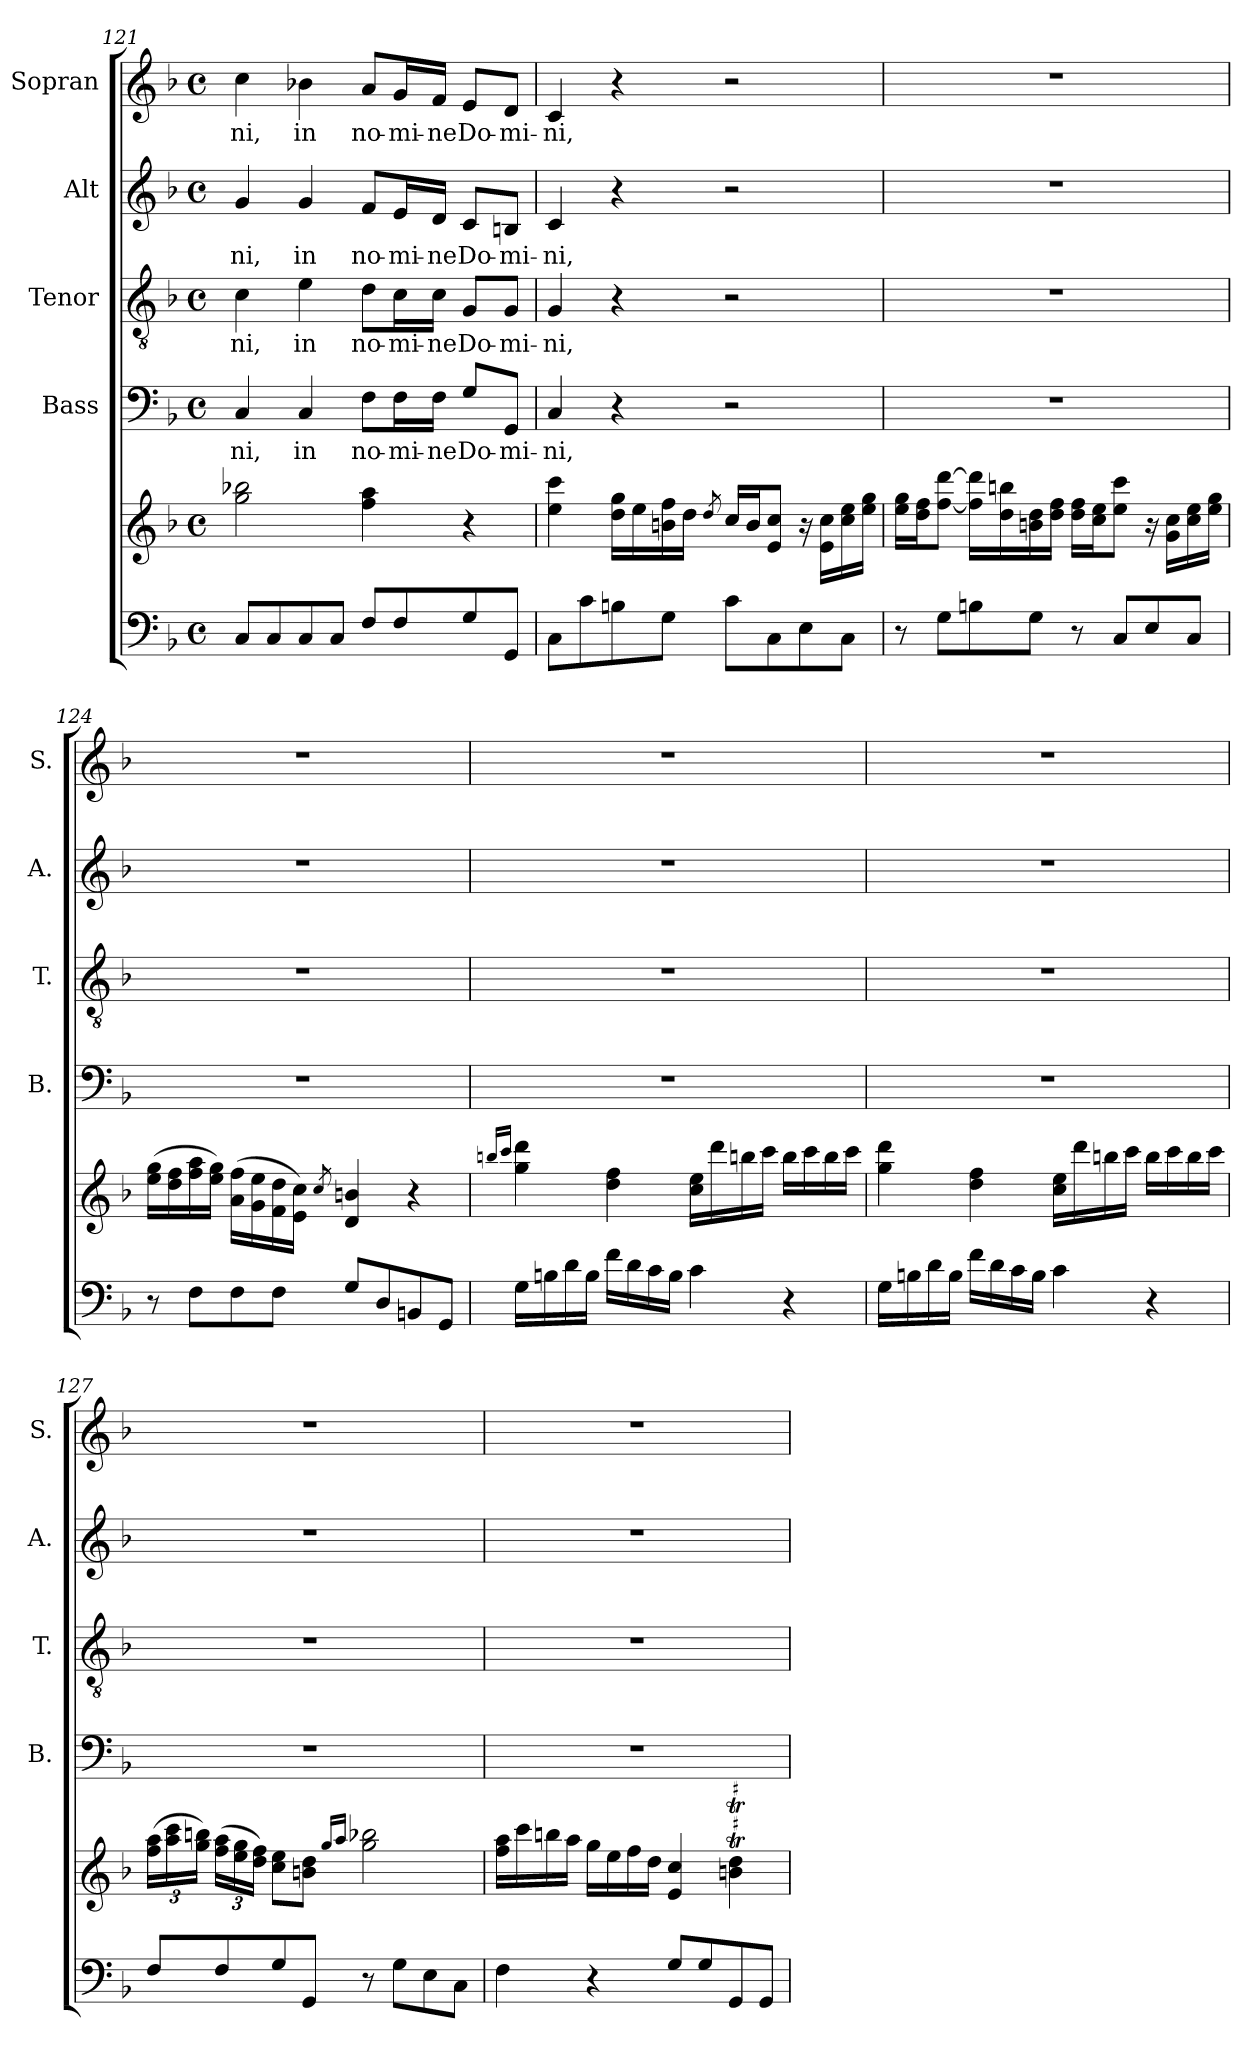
**kern	**kern	**kern	**text	**kern	**text	**kern	**text	**kern	**text
*part5	*part5	*part4	*part4	*part3	*part3	*part2	*part2	*part1	*part1
*staff6	*staff5	*staff4	*staff4	*staff3	*staff3	*staff2	*staff2	*staff1	*staff1
*	*	*I"Bass	*	*I"Tenor	*	*I"Alt	*	*I"Sopran	*
*	*	*I'B.	*	*I'T.	*	*I'A.	*	*I'S.	*
*clefF4	*clefG2	*clefF4	*	*clefGv2	*	*clefG2	*	*clefG2	*
*k[b-]	*k[b-]	*k[b-]	*	*k[b-]	*	*k[b-]	*	*k[b-]	*
*F:	*F:	*F:	*	*F:	*	*F:	*	*F:	*
*M4/4	*M4/4	*M4/4	*	*M4/4	*	*M4/4	*	*M4/4	*
*met(c)	*met(c)	*met(c)	*	*met(c)	*	*met(c)	*	*met(c)	*
=121	=121	=121	=121	=121	=121	=121	=121	=121	=121
!	!	!	!LO:LY:b	!	!LO:LY:b	!	!LO:LY:b	!	!LO:LY:b
8C/L	2gg\ 2bb-X\	4C/	-ni,	4c\	-ni,	4g/	-ni,	4cc\	-ni,
8C/	.	.	.	.	.	.	.	.	.
!	!	!	!LO:LY:b	!	!LO:LY:b	!	!LO:LY:b	!	!LO:LY:b
8C/	.	4C/	in	4e\	in	4g/	in	4b-X\	in
8C/J	.	.	.	.	.	.	.	.	.
!	!	!	!LO:LY:b	!	!LO:LY:b	!	!LO:LY:b	!	!LO:LY:b
8F/L	4ff\ 4aa\	8F\L	no-	8d\L	no-	8f/L	no-	8a/L	no-
!	!	!	!LO:LY:b	!	!LO:LY:b	!	!LO:LY:b	!	!LO:LY:b
8F/	.	16F\L	-mi-	16c\L	-mi-	16e/L	-mi-	16g/L	-mi-
!	!	!	!LO:LY:b	!	!LO:LY:b	!	!LO:LY:b	!	!LO:LY:b
.	.	16F\JJ	-ne	16c\JJ	-ne	16d/JJ	-ne	16f/JJ	-ne
!	!	!	!LO:LY:b	!	!LO:LY:b	!	!LO:LY:b	!	!LO:LY:b
8G/	4r	8G/L	Do-	8G/L	Do-	8c/L	Do-	8e/L	Do-
!	!	!	!LO:LY:b	!	!LO:LY:b	!	!LO:LY:b	!	!LO:LY:b
8GG/J	.	8GG/J	-mi-	8G/J	-mi-	8Bn/J	-mi-	8d/J	-mi-
=122	=122	=122	=122	=122	=122	=122	=122	=122	=122
!	!	!	!LO:LY:b	!	!LO:LY:b	!	!LO:LY:b	!	!LO:LY:b
8C\L	4ee\ 4ccc\	4C/	-ni,	4G/	-ni,	4c/	-ni,	4c/	-ni,
8c\	.	.	.	.	.	.	.	.	.
8Bn\	16dd\ 16gg\LL	4r	.	4r	.	4r	.	4r	.
.	16ee\	.	.	.	.	.	.	.	.
8G\J	16bn\ 16ff\	.	.	.	.	.	.	.	.
.	16dd\JJ	.	.	.	.	.	.	.	.
.	8qdd/	.	.	.	.	.	.	.	.
8c\L	16cc/LL	2r	.	2r	.	2r	.	2r	.
.	16b/J	.	.	.	.	.	.	.	.
8C\	8e/ 8cc/J	.	.	.	.	.	.	.	.
8E\	16r	.	.	.	.	.	.	.	.
.	16e\ 16cc\LL	.	.	.	.	.	.	.	.
8C\J	16cc\ 16ee\	.	.	.	.	.	.	.	.
.	16ee\ 16gg\JJ	.	.	.	.	.	.	.	.
!!LO:PB:g=z
=123	=123	=123	=123	=123	=123	=123	=123	=123	=123
8r	16ee\ 16gg\LL	1r	.	1r	.	1r	.	1r	.
.	16dd\ 16ff\J	.	.	.	.	.	.	.	.
8G\L	[8ff\ [8ddd\J	.	.	.	.	.	.	.	.
8Bn\	16ff\] 16ddd\]LL	.	.	.	.	.	.	.	.
.	16dd\ 16bbn\	.	.	.	.	.	.	.	.
8G\J	16bn\ 16dd\	.	.	.	.	.	.	.	.
.	16dd\ 16ff\JJ	.	.	.	.	.	.	.	.
8r	16dd\ 16ff\LL	.	.	.	.	.	.	.	.
.	16cc\ 16ee\J	.	.	.	.	.	.	.	.
8C/L	8ee\ 8ccc\J	.	.	.	.	.	.	.	.
8E/	16r	.	.	.	.	.	.	.	.
.	16g\ 16cc\LL	.	.	.	.	.	.	.	.
8C/J	16cc\ 16ee\	.	.	.	.	.	.	.	.
.	16ee\ 16gg\JJ	.	.	.	.	.	.	.	.
=124	=124	=124	=124	=124	=124	=124	=124	=124	=124
8r	(>16ee\ 16gg\LL	1r	.	1r	.	1r	.	1r	.
.	16dd\ 16ff\	.	.	.	.	.	.	.	.
8F\L	16ff\ 16aa\	.	.	.	.	.	.	.	.
.	16ee\ 16gg\JJ)	.	.	.	.	.	.	.	.
8F\	(>16a\ 16ff\LL	.	.	.	.	.	.	.	.
.	16g\ 16ee\	.	.	.	.	.	.	.	.
8F\J	16f\ 16dd\	.	.	.	.	.	.	.	.
.	16e\ 16cc\JJ)	.	.	.	.	.	.	.	.
.	8qcc/	.	.	.	.	.	.	.	.
8G/L	4d/ 4bn/	.	.	.	.	.	.	.	.
8D/	.	.	.	.	.	.	.	.	.
8BBn/	4r	.	.	.	.	.	.	.	.
8GG/J	.	.	.	.	.	.	.	.	.
=125	=125	=125	=125	=125	=125	=125	=125	=125	=125
.	16qbbn/LL	.	.	.	.	.	.	.	.
.	16qccc/JJ	.	.	.	.	.	.	.	.
16G\LL	4gg\ 4ddd\	1r	.	1r	.	1r	.	1r	.
16Bn\	.	.	.	.	.	.	.	.	.
16d\	.	.	.	.	.	.	.	.	.
16B\JJ	.	.	.	.	.	.	.	.	.
16f\LL	4dd\ 4ff\	.	.	.	.	.	.	.	.
16d\	.	.	.	.	.	.	.	.	.
16c\	.	.	.	.	.	.	.	.	.
16B\JJ	.	.	.	.	.	.	.	.	.
4c\	16cc\ 16ee\LL	.	.	.	.	.	.	.	.
.	16ddd\	.	.	.	.	.	.	.	.
.	16bb\	.	.	.	.	.	.	.	.
.	16ccc\JJ	.	.	.	.	.	.	.	.
4r	16bb\LL	.	.	.	.	.	.	.	.
.	16ccc\	.	.	.	.	.	.	.	.
.	16bb\	.	.	.	.	.	.	.	.
.	16ccc\JJ	.	.	.	.	.	.	.	.
!!LO:LB:g=z
=126	=126	=126	=126	=126	=126	=126	=126	=126	=126
16G\LL	4gg\ 4ddd\	1r	.	1r	.	1r	.	1r	.
16Bn\	.	.	.	.	.	.	.	.	.
16d\	.	.	.	.	.	.	.	.	.
16B\JJ	.	.	.	.	.	.	.	.	.
16f\LL	4dd\ 4ff\	.	.	.	.	.	.	.	.
16d\	.	.	.	.	.	.	.	.	.
16c\	.	.	.	.	.	.	.	.	.
16B\JJ	.	.	.	.	.	.	.	.	.
4c\	16cc\ 16ee\LL	.	.	.	.	.	.	.	.
.	16ddd\	.	.	.	.	.	.	.	.
.	16bbn\	.	.	.	.	.	.	.	.
.	16ccc\JJ	.	.	.	.	.	.	.	.
4r	16bb\LL	.	.	.	.	.	.	.	.
.	16ccc\	.	.	.	.	.	.	.	.
.	16bb\	.	.	.	.	.	.	.	.
.	16ccc\JJ	.	.	.	.	.	.	.	.
=127	=127	=127	=127	=127	=127	=127	=127	=127	=127
8F/L	(>24ff\ 24aa\LL	1r	.	1r	.	1r	.	1r	.
.	24aa\ 24ccc\	.	.	.	.	.	.	.	.
.	24gg\ 24bbn\JJ)	.	.	.	.	.	.	.	.
8F/	(>24ff\ 24aa\LL	.	.	.	.	.	.	.	.
.	24ee\ 24gg\	.	.	.	.	.	.	.	.
.	24dd\ 24ff\JJ)	.	.	.	.	.	.	.	.
8G/	8cc\ 8ee\L	.	.	.	.	.	.	.	.
8GG/J	8bn\ 8dd\J	.	.	.	.	.	.	.	.
.	16qgg/LL	.	.	.	.	.	.	.	.
.	16qaa/JJ	.	.	.	.	.	.	.	.
8r	2gg\ 2bb-X\	.	.	.	.	.	.	.	.
8G\L	.	.	.	.	.	.	.	.	.
8E\	.	.	.	.	.	.	.	.	.
8C\J	.	.	.	.	.	.	.	.	.
=128	=128	=128	=128	=128	=128	=128	=128	=128	=128
4F\	16ff\ 16aa\LL	1r	.	1r	.	1r	.	1r	.
.	16ccc\	.	.	.	.	.	.	.	.
.	16bbn\	.	.	.	.	.	.	.	.
.	16aa\JJ	.	.	.	.	.	.	.	.
4r	16gg\LL	.	.	.	.	.	.	.	.
.	16ee\	.	.	.	.	.	.	.	.
.	16ff\	.	.	.	.	.	.	.	.
.	16dd\JJ	.	.	.	.	.	.	.	.
8G/L	4e/ 4cc/	.	.	.	.	.	.	.	.
8G/	.	.	.	.	.	.	.	.	.
8GG/	4bn\T 4dd\T	.	.	.	.	.	.	.	.
8GG/J	.	.	.	.	.	.	.	.	.
=	=	=	=	=	=	=	=	=	=
*-	*-	*-	*-	*-	*-	*-	*-	*-	*-
